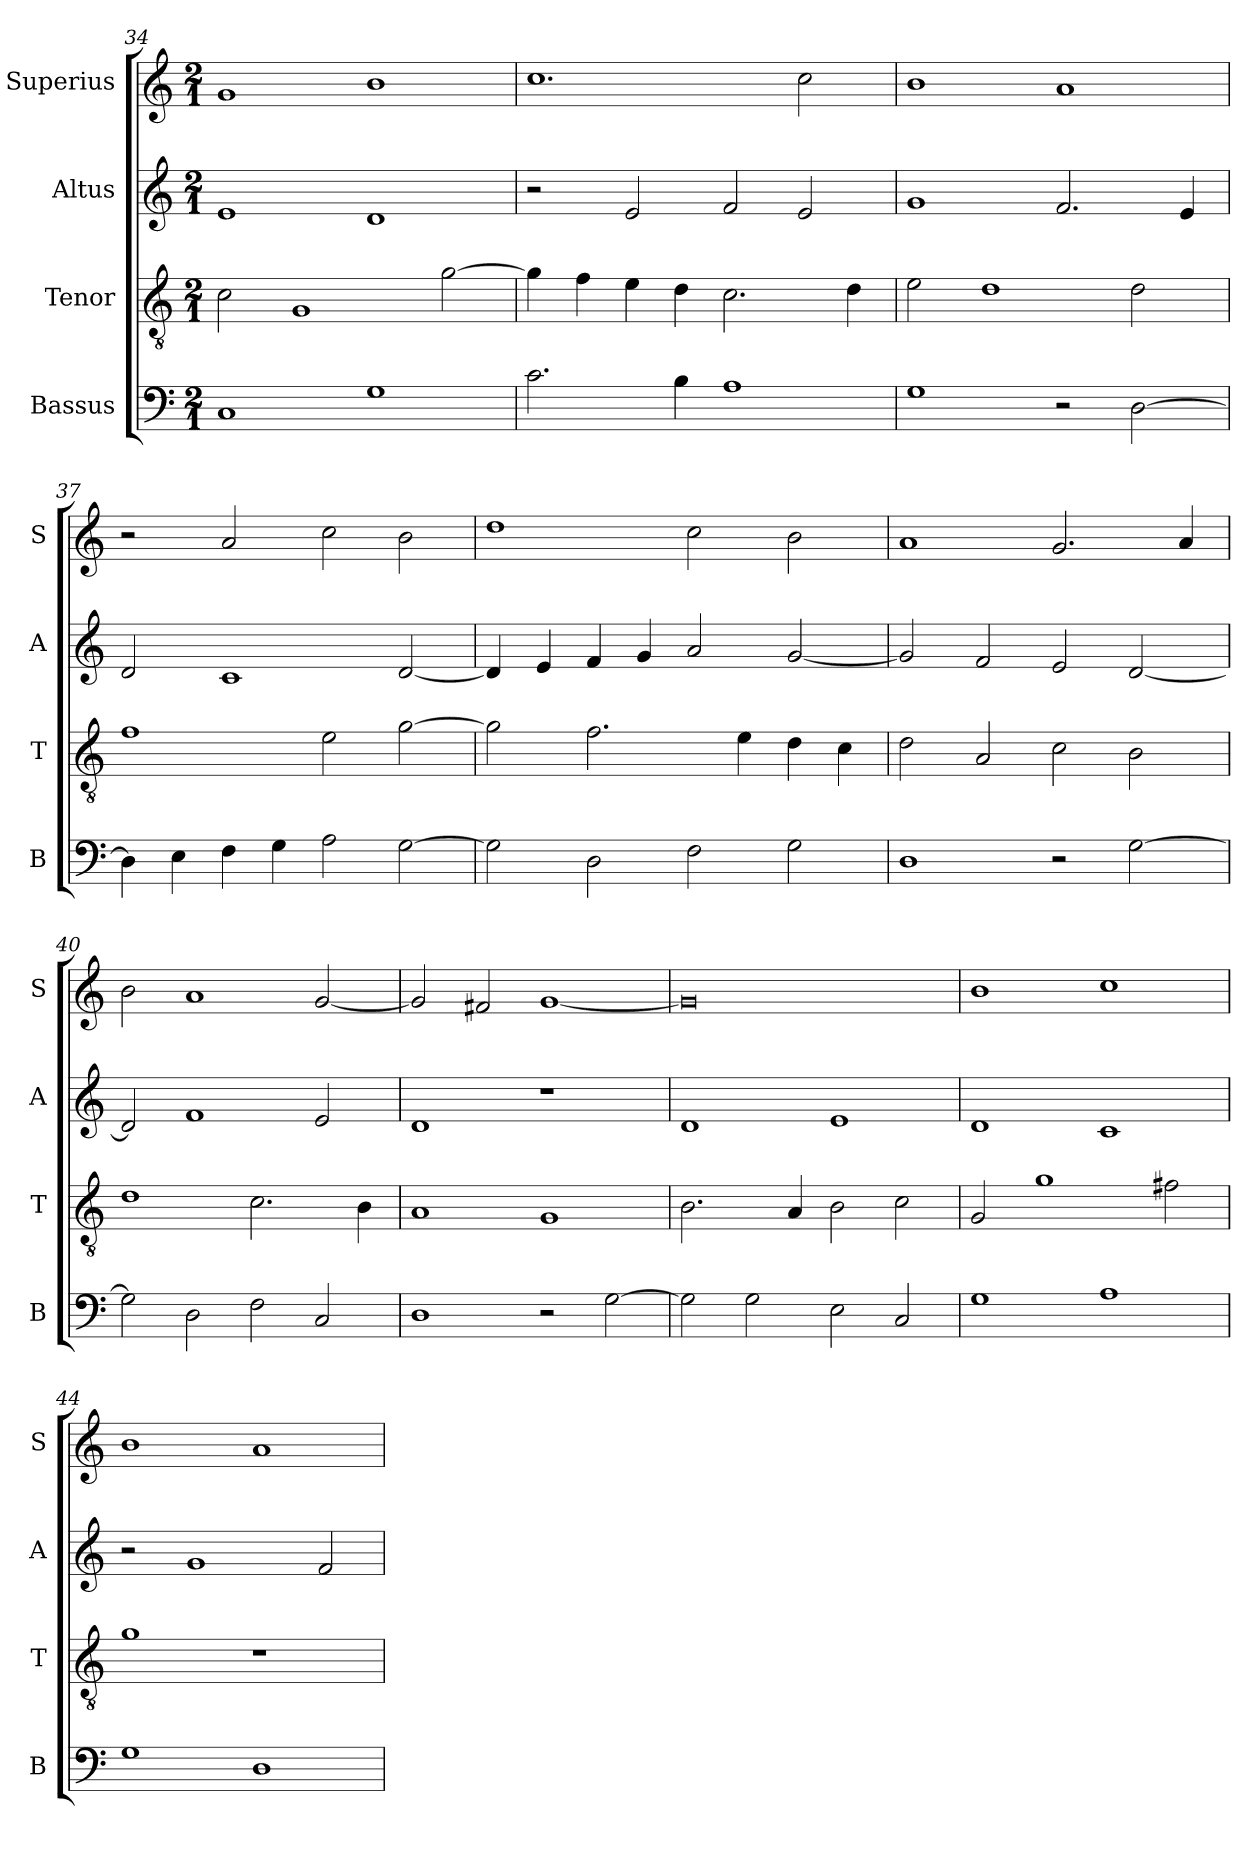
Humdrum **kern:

**kern	**kern	**kern	**kern
*part4	*part3	*part2	*part1
*staff4	*staff3	*staff2	*staff1
*I"Bassus	*I"Tenor	*I"Altus	*I"Superius
*I'B	*I'T	*I'A	*I'S
*clefF4	*clefGv2	*clefG2	*clefG2
*k[]	*k[]	*k[]	*k[]
*C:	*C:	*C:	*C:
*M2/1	*M2/1	*M2/1	*M2/1
=34	=34	=34	=34
1C	2c	1e	1g
.	1G	.	.
1G	.	1d	1b
.	[2g	.	.
=35	=35	=35	=35
2.c	4g]	2r	1.cc
.	4f	.	.
.	4e	2e	.
4B	4d	.	.
1A	2.c	2f	.
.	.	2e	2cc
.	4d	.	.
=36	=36	=36	=36
1G	2e	1g	1b
.	1d	.	.
2r	.	2.f	1a
[2D	2d	.	.
.	.	4e	.
=37	=37	=37	=37
4D]	1f	2d	2r
4E	.	.	.
4F	.	1c	2a
4G	.	.	.
2A	2e	.	2cc
[2G	[2g	[2d	2b
=38	=38	=38	=38
2G]	2g]	4d]	1dd
.	.	4e	.
2D	2.f	4f	.
.	.	4g	.
2F	.	2a	2cc
.	4e	.	.
2G	4d	[2g	2b
.	4c	.	.
=39	=39	=39	=39
1D	2d	2g]	1a
.	2A	2f	.
2r	2c	2e	2.g
[2G	2B	[2d	.
.	.	.	4a
=40	=40	=40	=40
2G]	1d	2d]	2b
2D	.	1f	1a
2F	2.c	.	.
2C	.	2e	[2g
.	4B	.	.
=41	=41	=41	=41
1D	1A	1d	2g]
.	.	.	2f#X
2r	1G	1r	[1g
[2G	.	.	.
=42	=42	=42	=42
2G]	2.B	1d	0g]
2G	.	.	.
.	4A	.	.
2E	2B	1e	.
2C	2c	.	.
=43	=43	=43	=43
1G	2G	1d	1b
.	1g	.	.
1A	.	1c	1cc
.	2f#X	.	.
=44	=44	=44	=44
1G	1g	2r	1b
.	.	1g	.
1D	1r	.	1a
.	.	2f	.
=	=	=	=
*-	*-	*-	*-
